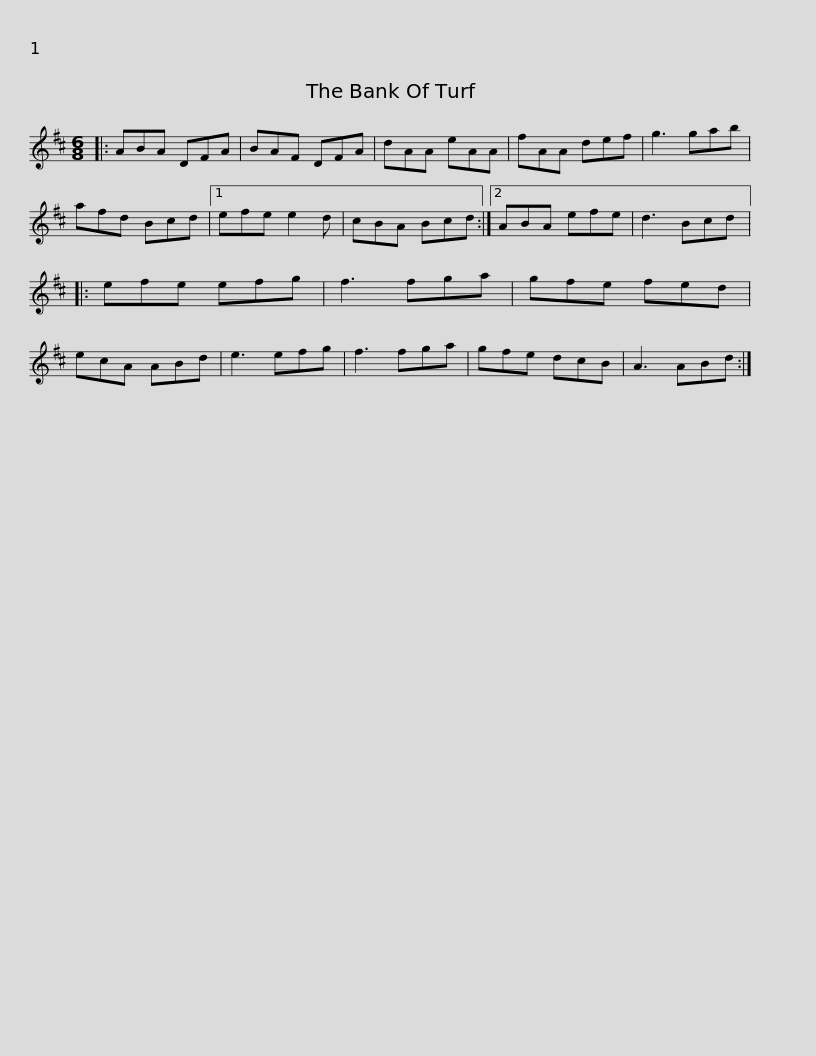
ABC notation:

X:1
L:1/8
M:6/8
I:linebreak $
K:D
V:1 treble
V:1
|: ABA DFA | BAF DFA | dAA eAA | fAA def | g3 gab | %5
 afd Bcd |1 efe e2 d |$ cBA Bcd :|2 ABA efe | d3 Bcd |: %10
 efe efg | f3 fga | gfe fed | ecA ABd | e3 efg |$ %15
 f3 fga | gfe dcB | A3 ABd :| %18
